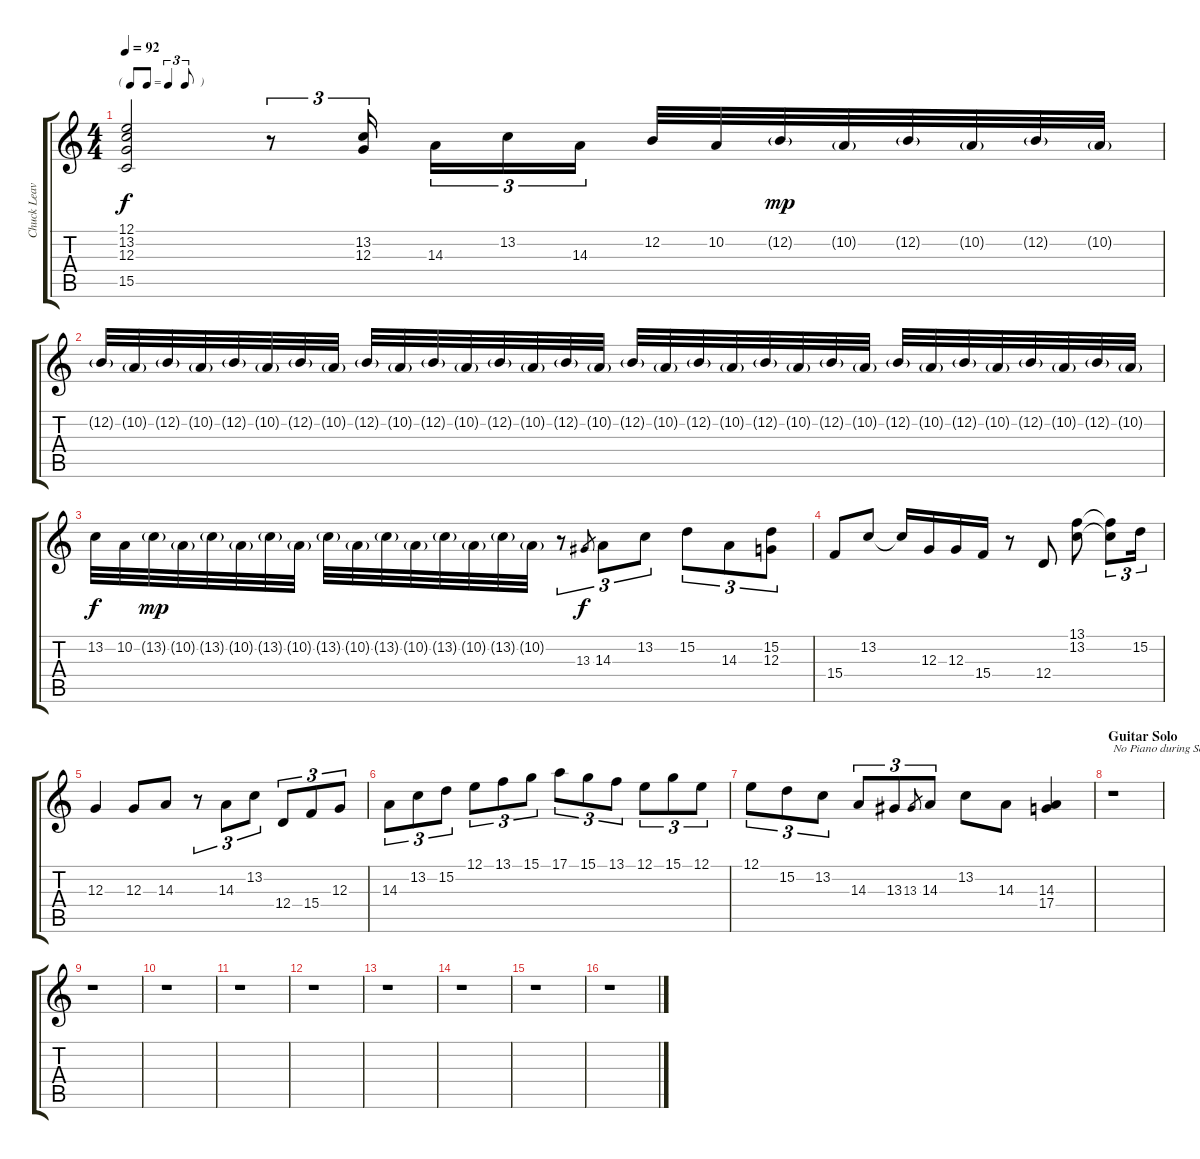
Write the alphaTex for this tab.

\track ("Chuck Leavell" "Chuck Leav") {instrument acousticgrandpiano}
\staff {score tabs}
\tuning (E4 B3 G3 D3 A2 D2) {hide}
\ts (4 4)
\tf triplet8th
\tempo 92
\clef g2
\ks c
(12.1 13.2 12.3 15.5).2{dy f} r.8{tu (3 2)} (13.2 12.3).16{tu (3 2)} 14.3.16{tu (3 2)} 13.2.16{tu (3 2)} 14.3.16{tu (3 2)} 12.2.32 10.2.32 12.2{g}.32{dy mp} 10.2{g}.32 12.2{g}.32 10.2{g}.32 12.2{g}.32 10.2{g}.32 |
12.2{g}.32 10.2{g}.32 12.2{g}.32 10.2{g}.32 12.2{g}.32 10.2{g}.32 12.2{g}.32 10.2{g}.32 12.2{g}.32 10.2{g}.32 12.2{g}.32 10.2{g}.32 12.2{g}.32 10.2{g}.32 12.2{g}.32 10.2{g}.32 12.2{g}.32 10.2{g}.32 12.2{g}.32 10.2{g}.32 12.2{g}.32 10.2{g}.32 12.2{g}.32 10.2{g}.32 12.2{g}.32 10.2{g}.32 12.2{g}.32 10.2{g}.32 12.2{g}.32 10.2{g}.32 12.2{g}.32 10.2{g}.32 |
13.2.32{dy f} 10.2.32 13.2{g}.32{dy mp} 10.2{g}.32 13.2{g}.32 10.2{g}.32 13.2{g}.32 10.2{g}.32 13.2{g}.32 10.2{g}.32 13.2{g}.32 10.2{g}.32 13.2{g}.32 10.2{g}.32 13.2{g}.32 10.2{g}.32 r.8{tu (3 2)} 13.3.8{gr dy f} 14.3.8{tu (3 2)} 13.2.8{tu (3 2)} 15.2.8{tu (3 2)} 14.3.8{tu (3 2)} (15.2 12.3).8{tu (3 2)} |
15.4.8 13.2.8 13.2{t}.16 12.3.16 12.3.16 15.4.16 r.8 12.4.8 (13.1 13.2).8 (13.1{t} 13.2{t}).8{tu (3 2)} 15.2.16{tu (3 2)} |
12.3.4 12.3.8 14.3.8 r.8{tu (3 2)} 14.3.8{tu (3 2)} 13.2.8{tu (3 2)} 12.4.8{tu (3 2)} 15.4.8{tu (3 2)} 12.3.8{tu (3 2)} |
14.3.8{tu (3 2)} 13.2.8{tu (3 2)} 15.2.8{tu (3 2)} 12.1.8{tu (3 2)} 13.1.8{tu (3 2)} 15.1.8{tu (3 2)} 17.1.8{tu (3 2)} 15.1.8{tu (3 2)} 13.1.8{tu (3 2)} 12.1.8{tu (3 2)} 15.1.8{tu (3 2)} 12.1.8{tu (3 2)} |
12.1.8{tu (3 2)} 15.2.8{tu (3 2)} 13.2.8{tu (3 2)} 14.3.8{tu (3 2)} 13.3.8{tu (3 2)} 13.3.8{gr} 14.3.8{tu (3 2)} 13.2.8 14.3.8 (14.3 17.4).4 |
\section ("" "Guitar Solo")
r.1{txt "No Piano during Solo 'cos i'm too lazy"} |
r.1 |
r.1 |
r.1 |
r.1 |
r.1 |
r.1 |
r.1 |
r.1
